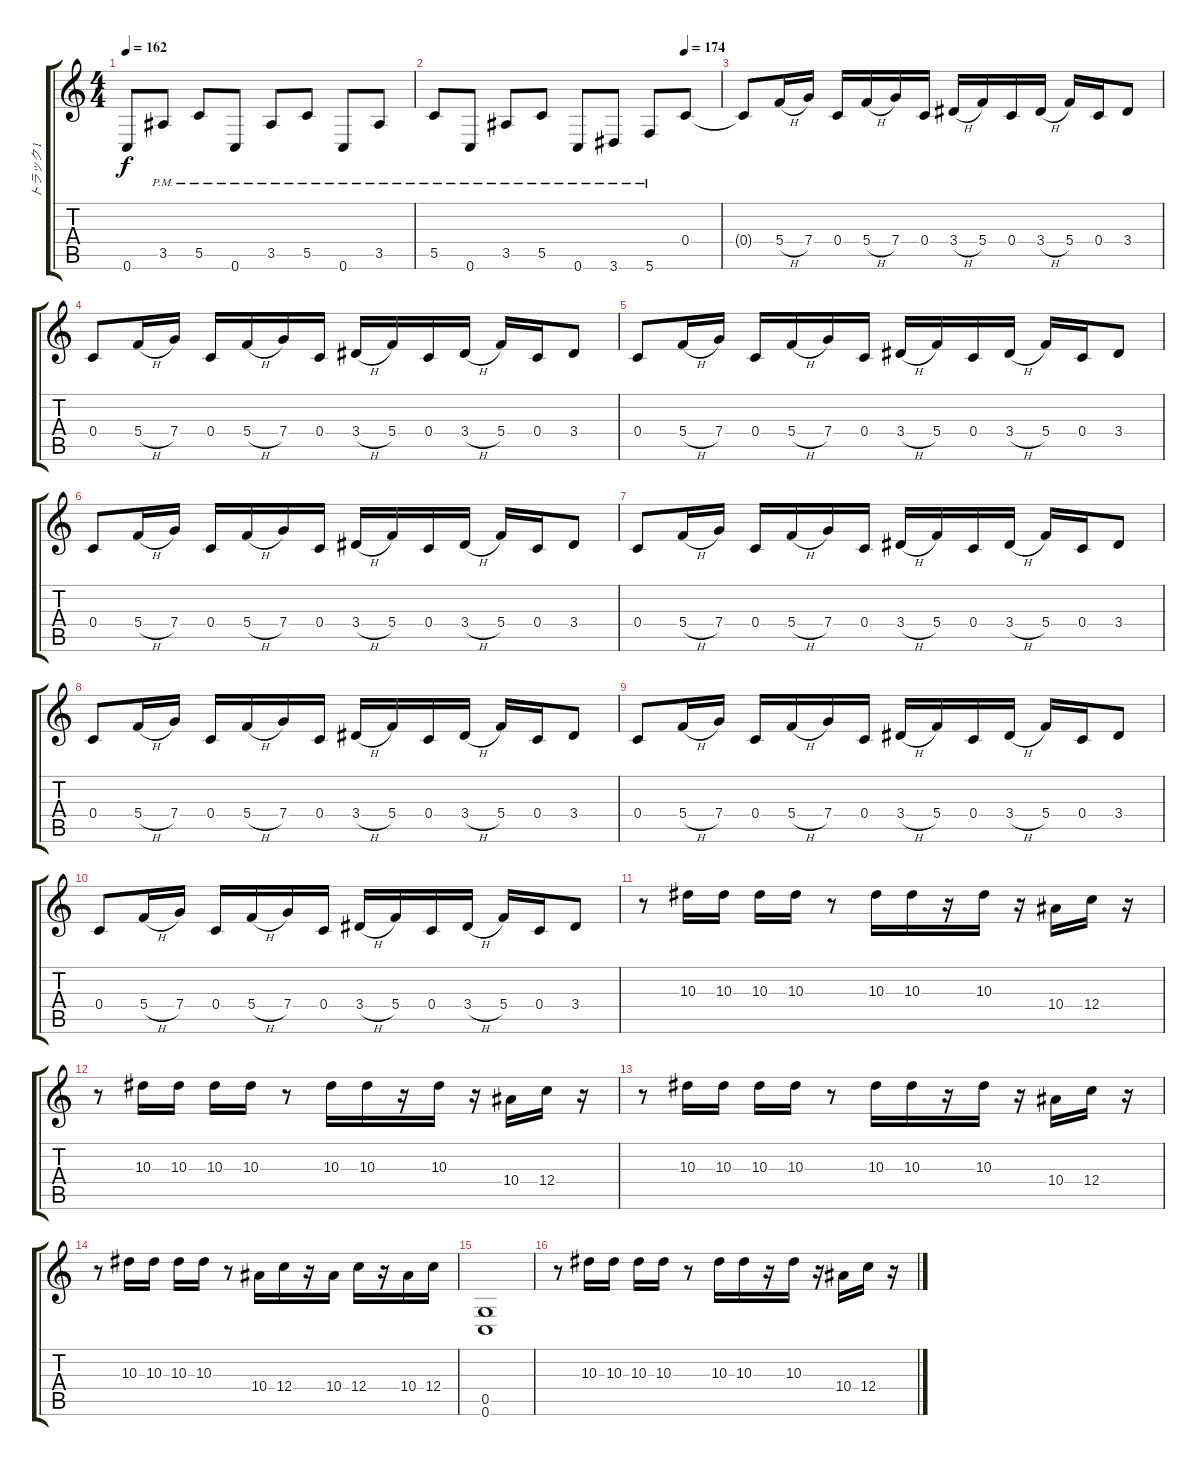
\track ("トラック 1" "トラック 1") {instrument distortionguitar}
\staff {score tabs}
\tuning (D4 A3 F3 C3 G2 C2) {hide}
\ts (4 4)
\tempo 162
\clef g2
\ks c
0.6{t}.8{dy f} 3.5{pm}.8 5.5{pm}.8 0.6{pm}.8 3.5{pm}.8 5.5{pm}.8 0.6{pm}.8 3.5{pm}.8 |
\tempo (174 0.875)
5.5{pm}.8 0.6{pm}.8 3.5{pm}.8 5.5{pm}.8 0.6{pm}.8 3.6{pm}.8 5.6{pm}.8 0.4.8 |
0.4{t}.8 5.4{h}.16 7.4.16 0.4.16 5.4{h}.16 7.4.16 0.4.16 3.4{h}.16 5.4.16 0.4.16 3.4{h}.16 5.4.16 0.4.16 3.4.8 |
0.4.8 5.4{h}.16 7.4.16 0.4.16 5.4{h}.16 7.4.16 0.4.16 3.4{h}.16 5.4.16 0.4.16 3.4{h}.16 5.4.16 0.4.16 3.4.8 |
0.4.8 5.4{h}.16 7.4.16 0.4.16 5.4{h}.16 7.4.16 0.4.16 3.4{h}.16 5.4.16 0.4.16 3.4{h}.16 5.4.16 0.4.16 3.4.8 |
0.4.8 5.4{h}.16 7.4.16 0.4.16 5.4{h}.16 7.4.16 0.4.16 3.4{h}.16 5.4.16 0.4.16 3.4{h}.16 5.4.16 0.4.16 3.4.8 |
0.4.8 5.4{h}.16 7.4.16 0.4.16 5.4{h}.16 7.4.16 0.4.16 3.4{h}.16 5.4.16 0.4.16 3.4{h}.16 5.4.16 0.4.16 3.4.8 |
0.4.8 5.4{h}.16 7.4.16 0.4.16 5.4{h}.16 7.4.16 0.4.16 3.4{h}.16 5.4.16 0.4.16 3.4{h}.16 5.4.16 0.4.16 3.4.8 |
0.4.8 5.4{h}.16 7.4.16 0.4.16 5.4{h}.16 7.4.16 0.4.16 3.4{h}.16 5.4.16 0.4.16 3.4{h}.16 5.4.16 0.4.16 3.4.8 |
0.4.8 5.4{h}.16 7.4.16 0.4.16 5.4{h}.16 7.4.16 0.4.16 3.4{h}.16 5.4.16 0.4.16 3.4{h}.16 5.4.16 0.4.16 3.4.8 |
r.8 10.3.16 10.3.16 10.3.16 10.3.16 r.8 10.3.16 10.3.16 r.16 10.3.16 r.16 10.4.16 12.4.16 r.16 |
r.8 10.3.16 10.3.16 10.3.16 10.3.16 r.8 10.3.16 10.3.16 r.16 10.3.16 r.16 10.4.16 12.4.16 r.16 |
r.8 10.3.16 10.3.16 10.3.16 10.3.16 r.8 10.3.16 10.3.16 r.16 10.3.16 r.16 10.4.16 12.4.16 r.16 |
r.8 10.3.16 10.3.16 10.3.16 10.3.16 r.8 10.4.16 12.4.16 r.16 10.4.16 12.4.16 r.16 10.4.16 12.4.16 |
(0.5 0.6).1 |
r.8 10.3.16 10.3.16 10.3.16 10.3.16 r.8 10.3.16 10.3.16 r.16 10.3.16 r.16 10.4.16 12.4.16 r.16
